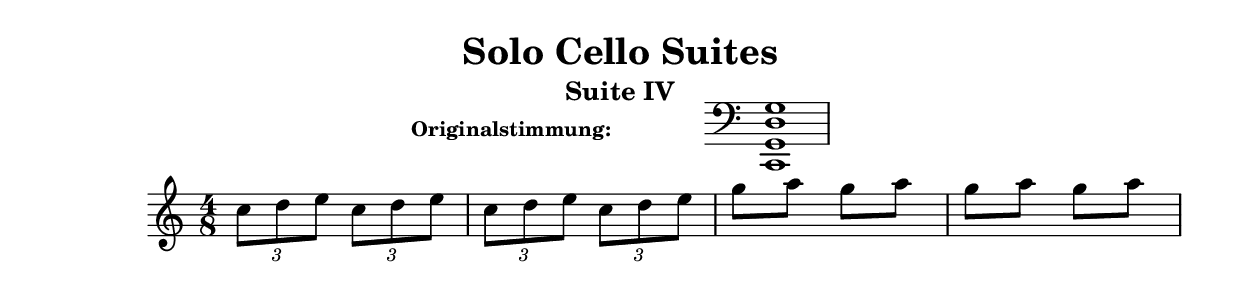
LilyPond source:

%% DO NOT EDIT this file manually; it is automatically
%% generated from LSR http://lsr.dsi.unimi.it
%% Make any changes in LSR itself, or in Documentation/snippets/new/ ,
%% and then run scripts/auxiliar/makelsr.py
%%
%% This file is in the public domain.
\version "2.14.2"

\header {
  lsrtags = "staff-notation, real-music"

%% Translation of GIT committish: 57f9346bb030f49336a858fcbf1519366fe56454
  texidocfr = "
La commande @code{\\markup} est polyvalente.  Dans cet exemple, elle
contient un bloc @code{\\score} plutôt que du texte ou une marque.

"
  doctitlefr = "Insertion d'un fragment au-dessus de la portée"

  texidoc = "
The @code{\\markup} command is quite versatile.  In this snippet, it
contains a @code{\\score} block instead of texts or marks.

"
  doctitle = "Inserting score fragments above a staff as markups"
} % begin verbatim


tuning = \markup {
  \score {
    \new Staff \with { \remove "Time_signature_engraver" }
    {
      \clef bass
      <c, g, d g>1
    }
    \layout { ragged-right = ##t }
  }
}

\header {
  title = "Solo Cello Suites"
  subtitle = "Suite IV"
  subsubtitle = \markup { Originalstimmung: \general-align #Y #CENTER \tuning }
}

\layout { ragged-right = ##f }

\relative c'' {
  \time 4/8
  \times 2/3 { c8 d e } \times 2/3 { c d e }
  \times 2/3 { c8 d e } \times 2/3 { c d e }
  g8 a g a
  g8 a g a
}

